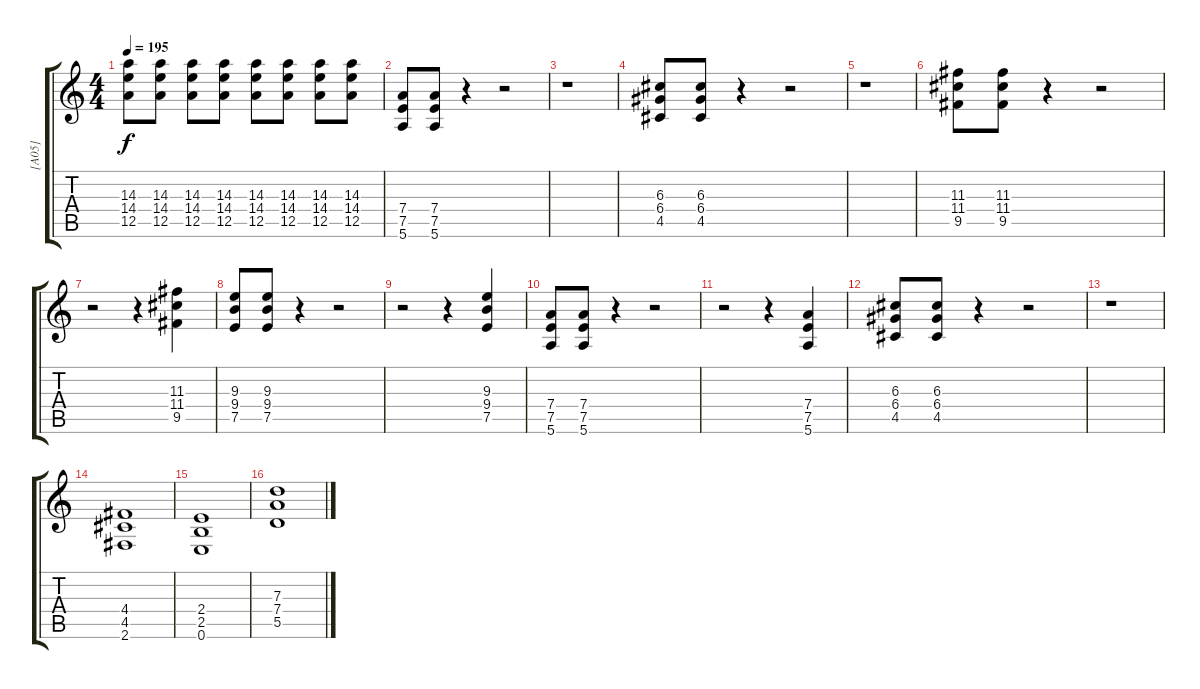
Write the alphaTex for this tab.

\track ("[A05]" "[A05]") {instrument overdrivenguitar}
\staff {score tabs}
\tuning (E4 B3 G3 D3 A2 E2) {hide}
\ts (4 4)
\tempo 195
\clef g2
\ks c
(14.3 14.4 12.5).8{dy f} (14.3 14.4 12.5).8 (14.3 14.4 12.5).8 (14.3 14.4 12.5).8 (14.3 14.4 12.5).8 (14.3 14.4 12.5).8 (14.3 14.4 12.5).8 (14.3 14.4 12.5).8 |
(7.4 7.5 5.6).8 (7.4 7.5 5.6).8 r.4 r.2 |
r.1 |
(6.3 6.4 4.5).8 (6.3 6.4 4.5).8 r.4 r.2 |
r.1 |
(11.3 11.4 9.5).8 (11.3 11.4 9.5).8 r.4 r.2 |
r.2 r.4 (11.3 11.4 9.5).4 |
(9.3 9.4 7.5).8 (9.3 9.4 7.5).8 r.4 r.2 |
r.2 r.4 (9.3 9.4 7.5).4 |
(7.4 7.5 5.6).8 (7.4 7.5 5.6).8 r.4 r.2 |
r.2 r.4 (7.4 7.5 5.6).4 |
(6.3 6.4 4.5).8 (6.3 6.4 4.5).8 r.4 r.2 |
r.1 |
(4.4 4.5 2.6).1 |
(2.4 2.5 0.6).1 |
(7.3 7.4 5.5).1
